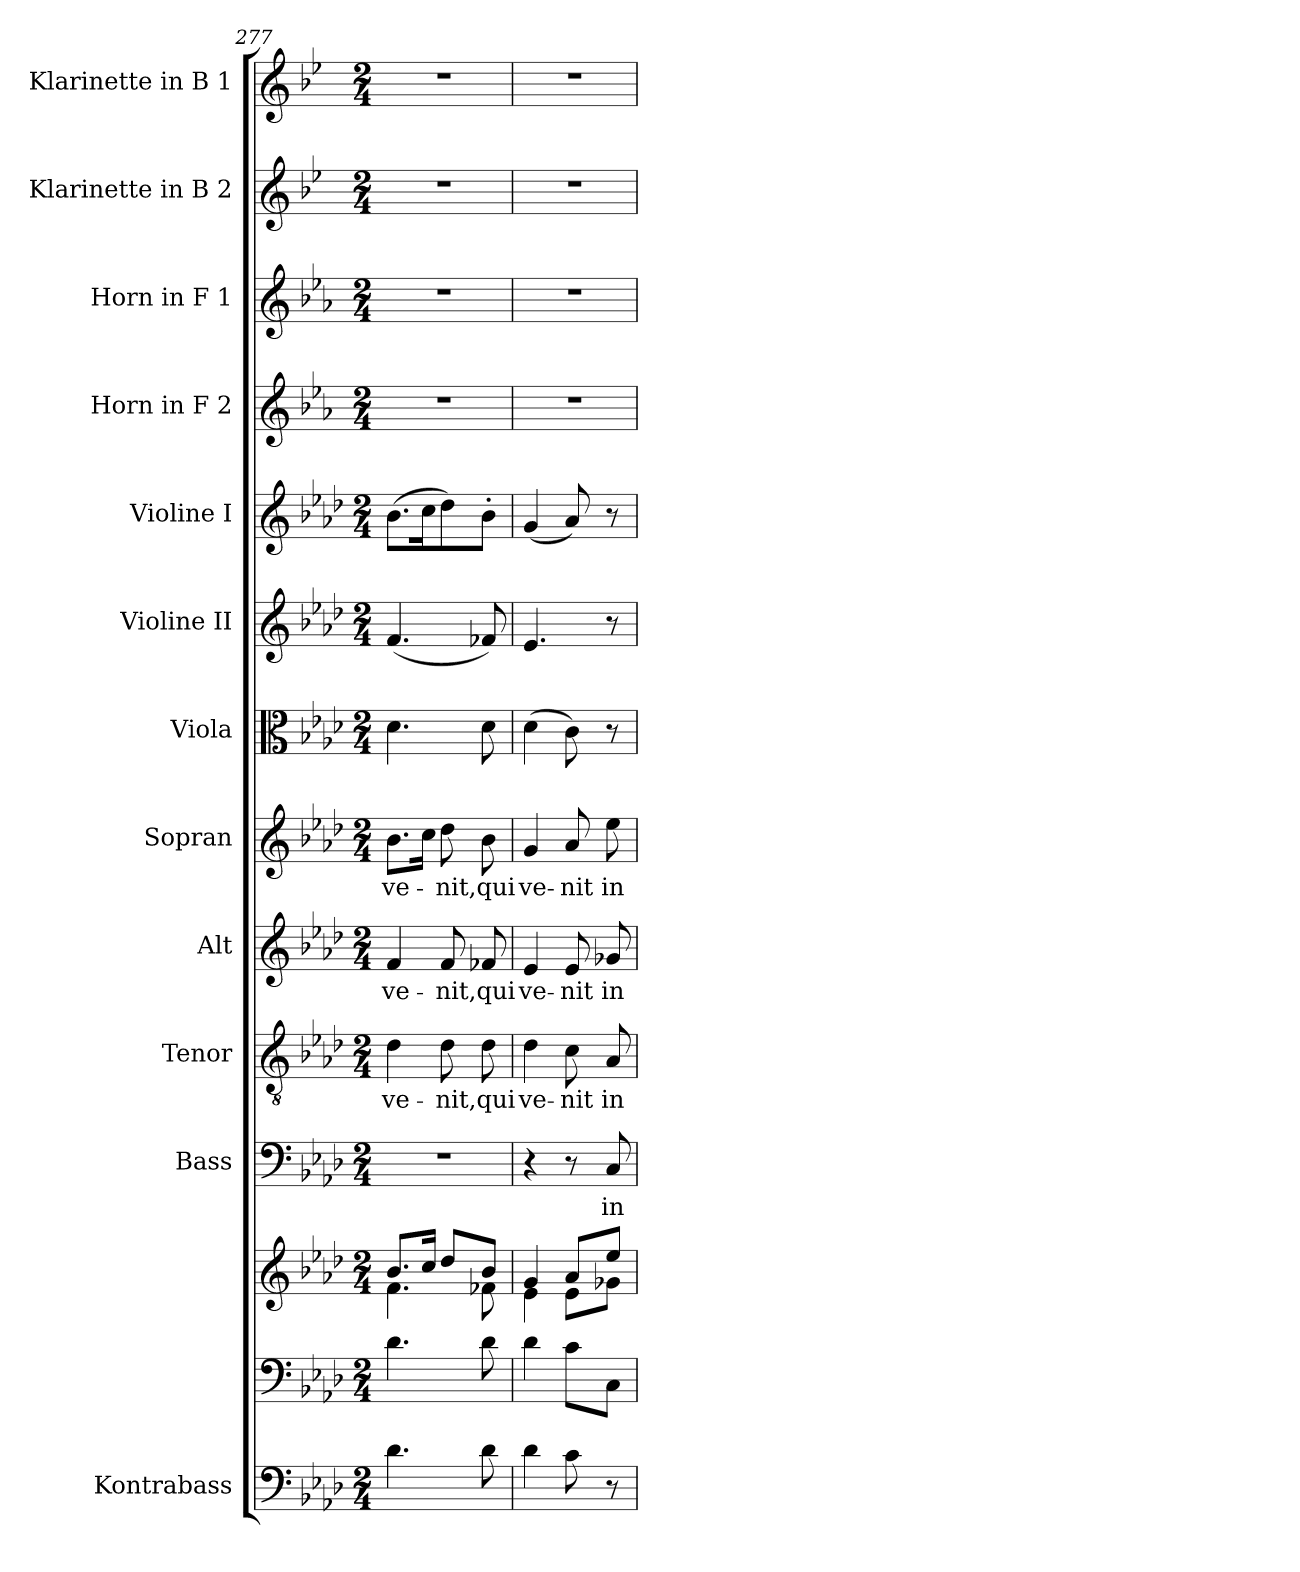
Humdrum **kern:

**kern	**kern	**kern	**kern	**text	**kern	**text	**kern	**text	**kern	**text	**kern	**kern	**kern	**kern	**kern	**kern	**kern
*part13	*part12	*part12	*part11	*part11	*part10	*part10	*part9	*part9	*part8	*part8	*part7	*part6	*part5	*part4	*part3	*part2	*part1
*staff14	*staff13	*staff12	*staff11	*staff11	*staff10	*staff10	*staff9	*staff9	*staff8	*staff8	*staff7	*staff6	*staff5	*staff4	*staff3	*staff2	*staff1
*I"Kontrabass	*	*	*I"Bass	*	*I"Tenor	*	*I"Alt	*	*I"Sopran	*	*I"Viola	*I"Violine II	*I"Violine I	*I"Horn in F 2	*I"Horn in F 1	*I"Klarinette in B 2	*I"Klarinette in B 1
*I'Kb.	*	*	*I'B	*	*I'T	*	*I'A	*	*I'S	*	*I'Vla.	*I'Vl. II	*I'Vl. I	*I'Hrn. 2	*I'Hrn. 1	*	*
*clefF4	*clefF4	*clefG2	*clefF4	*	*clefGv2	*	*clefG2	*	*clefG2	*	*clefC3	*clefG2	*clefG2	*clefG2	*clefG2	*clefG2	*clefG2
*ITrd7c12	*	*	*	*	*	*	*	*	*	*	*	*	*	*ITrd4c7	*ITrd4c7	*ITrd1c2	*ITrd1c2
*k[b-e-a-d-]	*k[b-e-a-d-]	*k[b-e-a-d-]	*k[b-e-a-d-]	*	*k[b-e-a-d-]	*	*k[b-e-a-d-]	*	*k[b-e-a-d-]	*	*k[b-e-a-d-]	*k[b-e-a-d-]	*k[b-e-a-d-]	*k[b-e-a-d-]	*k[b-e-a-d-]	*k[b-e-a-d-]	*k[b-e-a-d-]
*A-:	*A-:	*A-:	*A-:	*	*A-:	*	*A-:	*	*A-:	*	*A-:	*A-:	*A-:	*A-:	*A-:	*A-:	*A-:
*M2/4	*M2/4	*M2/4	*M2/4	*	*M2/4	*	*M2/4	*	*M2/4	*	*M2/4	*M2/4	*M2/4	*M2/4	*M2/4	*M2/4	*M2/4
=277	=277	=277	=277	=277	=277	=277	=277	=277	=277	=277	=277	=277	=277	=277	=277	=277	=277
*	*	*^	*	*	*	*	*	*	*	*	*	*	*	*	*	*	*
!	!	!	!	!	!	!	!LO:LY:b	!	!LO:LY:b	!	!LO:LY:b	!	!	!	!	!	!	!
4.D-\	4.d-\	8.b-/L	4.f\	2r	.	4d-\	ve-	4f/	ve-	8.b-\L	ve-	4.d-\	(<4.f/	(>8.b-\L	2r	2r	2r	2r
.	.	16cc/Jk	.	.	.	.	.	.	.	16cc\Jk	.	.	.	16cc\k	.	.	.	.
!	!	!	!	!	!	!	!LO:LY:b	!	!LO:LY:b	!	!LO:LY:b	!	!	!	!	!	!	!
.	.	8dd-/L	.	.	.	8d-\	-nit,	8f/	-nit,	8dd-\	-nit,	.	.	8dd-\)	.	.	.	.
!	!	!	!	!	!	!	!LO:LY:b	!	!LO:LY:b	!	!LO:LY:b	!	!	!	!	!	!	!
8D-\	8d-\	8b-/J	8f-X\	.	.	8d-\	qui	8f-X/	qui	8b-\	qui	8d-\	8f-X/)	8b-'>\J	.	.	.	.
=278	=278	=278	=278	=278	=278	=278	=278	=278	=278	=278	=278	=278	=278	=278	=278	=278	=278	=278
!	!	!	!	!	!	!	!LO:LY:b	!	!LO:LY:b	!	!LO:LY:b	!	!	!	!	!	!	!
4D-\	4d-\	4g/	4e-\	4r	.	4d-\	ve-	4e-/	ve-	4g/	ve-	(>4d-\	4.e-/	(<4g/	2r	2r	2r	2r
!	!	!	!	!	!	!	!LO:LY:b	!	!LO:LY:b	!	!LO:LY:b	!	!	!	!	!	!	!
8C\	8c\L	8a-/L	8e-\L	8r	.	8c\	-nit	8e-/	-nit	8a-/	-nit	8c\)	.	8a-/)	.	.	.	.
!	!	!	!	!	!LO:LY:b	!	!LO:LY:b	!	!LO:LY:b	!	!LO:LY:b	!	!	!	!	!	!	!
8r	8C\J	8ee-/J	8g-X\J	8C/	in	8A-/	in	8g-X/	in	8ee-\	in	8r	8r	8r	.	.	.	.
*	*	*v	*v	*	*	*	*	*	*	*	*	*	*	*	*	*	*	*
=	=	=	=	=	=	=	=	=	=	=	=	=	=	=	=	=	=
*-	*-	*-	*-	*-	*-	*-	*-	*-	*-	*-	*-	*-	*-	*-	*-	*-	*-
